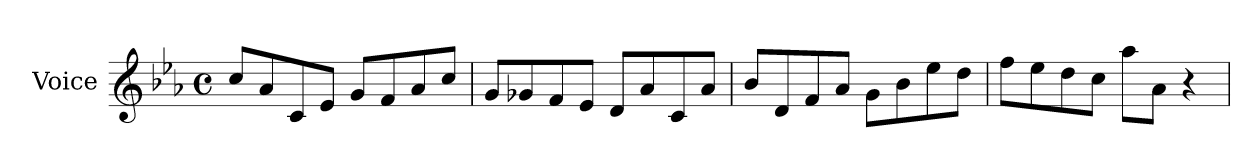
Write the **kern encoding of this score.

**kern
*part1
*staff1
*I"Voice
*I'Voice
*clefG2
*k[b-e-a-]
*M4/4
*met(c)
=1
8cc/L
8a-/
8c/
8e-/J
8g/L
8f/
8a-/
8cc/J
=2
8g/L
8g-X/
8f/
8e-/J
8d/L
8a-/
8c/
8a-/J
=3
8b-/L
8d/
8f/
8a-/J
8g\L
8b-\
8ee-\
8dd\J
=4
8ff\L
8ee-\
8dd\
8cc\J
8aa-\L
8a-\J
4r
=
*-
